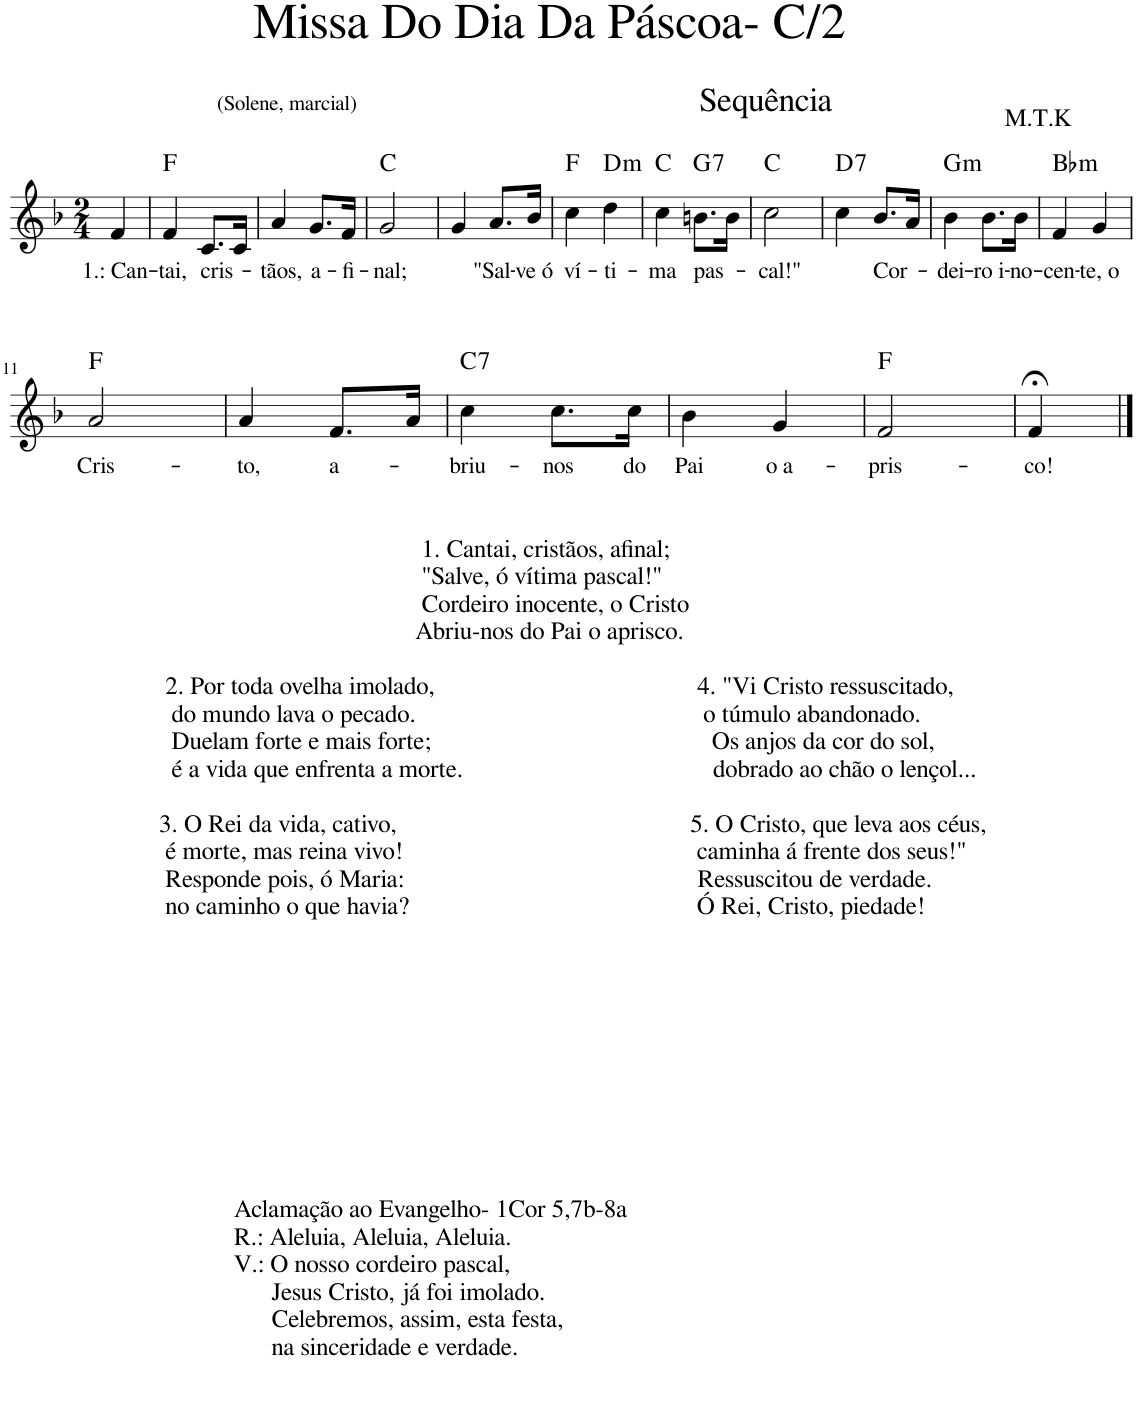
**kern	**text	**harte
*part1	*part1	*part1
*staff1	*staff1	*
*I"Voz	*	*
*I'Vo.	*	*
*clefG2	*	*
*k[b-]	*	*
*M2/4	*	*
=	=	=
!	!LO:LY:b	!
4f/	1.: Can-	.
=1	=1	=1
!	!LO:LY:b	!
4f/	-tai,	F:maj
!	!LO:LY:b	!
8.c/L	cris-	.
16c/Jk	.	.
=2	=2	=2
!	!LO:LY:b	!
4a/	-tãos,	.
!	!LO:LY:b	!
8.g/L	a-	.
!	!LO:LY:b	!
16f/Jk	-fi-	.
=3	=3	=3
!	!LO:LY:b	!
2g/	-nal;	C:maj
=4	=4	=4
4g/	.	.
!	!LO:LY:b	!
8.a/L	"Sal-	.
!	!LO:LY:b	!
16b-/Jk	-ve ó	.
=5	=5	=5
!	!LO:LY:b	!
4cc\	ví-	F:maj
!	!LO:LY:b	!LO:H:kt=m
4dd\	-ti-	D:min
=6	=6	=6
!	!LO:LY:b	!
4cc\	-ma	C:maj
!	!LO:LY:b	!LO:H:kt=7
8.bn\L	pas-	G:7
16b\Jk	.	.
=7	=7	=7
!	!LO:LY:b	!
2cc\	-cal!"	C:maj
=8	=8	=8
!	!	!LO:H:kt=7
4cc\	.	D:7
!	!LO:LY:b	!
8.b-/L	Cor-	.
16a/Jk	.	.
=9	=9	=9
!	!LO:LY:b	!LO:H:kt=m
4b-\	-dei-	G:min
!	!LO:LY:b	!
8.b-\L	-ro i-	.
!	!LO:LY:b	!
16b-\Jk	-no-	.
=10	=10	=10
!	!LO:LY:b	!LO:H:kt=m
4f/	-cen-	Bb:min
!	!LO:LY:b	!
4g/	-te, o	.
!!LO:LB:g=z
=11	=11	=11
!LO:TX:b:t=1. Cantai, cristãos, afinal;	!	!
!LO:TX:b:t="Salve, ó vítima pascal!"	!	!
!LO:TX:b:t=Cordeiro inocente, o Cristo	!	!
!LO:TX:b:t=Abriu-nos do Pai o aprisco.	!	!
!LO:TX:b:t=2. Por toda ovelha imolado,                                          4. "Vi Cristo ressuscitado,	!	!
!LO:TX:b:t=do mundo lava o pecado.                                              o túmulo abandonado.	!	!
!LO:TX:b:t=Duelam forte e mais forte;                                             Os anjos da cor do sol,	!	!
!LO:TX:b:t=é a vida que enfrenta a morte.                                        dobrado ao chão o lençol...	!	!
!LO:TX:b:t=3. O Rei da vida, cativo,                                               5. O Cristo, que leva aos céus,	!	!
!LO:TX:b:t=é morte, mas reina vivo!                                               caminha á frente dos seus!"	!	!
!LO:TX:b:t=Responde pois, ó Maria&colon;                                               Ressuscitou de verdade.	!	!
!LO:TX:b:t=no caminho o que havia?                                              Ó Rei, Cristo, piedade!	!	!
!LO:TX:b:t=Aclamação ao Evangelho- 1Cor 5,7b-8a	!	!
!LO:TX:b:t=R.&colon; Aleluia, Aleluia, Aleluia.	!	!
!LO:TX:b:t=V.&colon; O nosso cordeiro pascal,	!	!
!LO:TX:b:t=Jesus Cristo, já foi imolado.	!	!
!LO:TX:b:t=Celebremos, assim, esta festa,	!	!
!LO:TX:b:t=na sinceridade e verdade.	!	!
!	!LO:LY:b	!
2a/	Cris-	F:maj
=12	=12	=12
!	!LO:LY:b	!
4a/	-to,	.
!	!LO:LY:b	!
8.f/L	a-	.
16a/Jk	.	.
=13	=13	=13
!	!LO:LY:b	!LO:H:kt=7
4cc\	-briu-	C:7
!	!LO:LY:b	!
8.cc\L	-nos	.
!	!LO:LY:b	!
16cc\Jk	do	.
=14	=14	=14
!	!LO:LY:b	!
4b-\	Pai	.
!	!LO:LY:b	!
4g/	o a-	.
=15	=15	=15
!	!LO:LY:b	!
2f/	-pris-	F:maj
=16	=16	=16
!	!LO:LY:b	!
4f;</	-co!	.
==	==	==
*-	*-	*-
